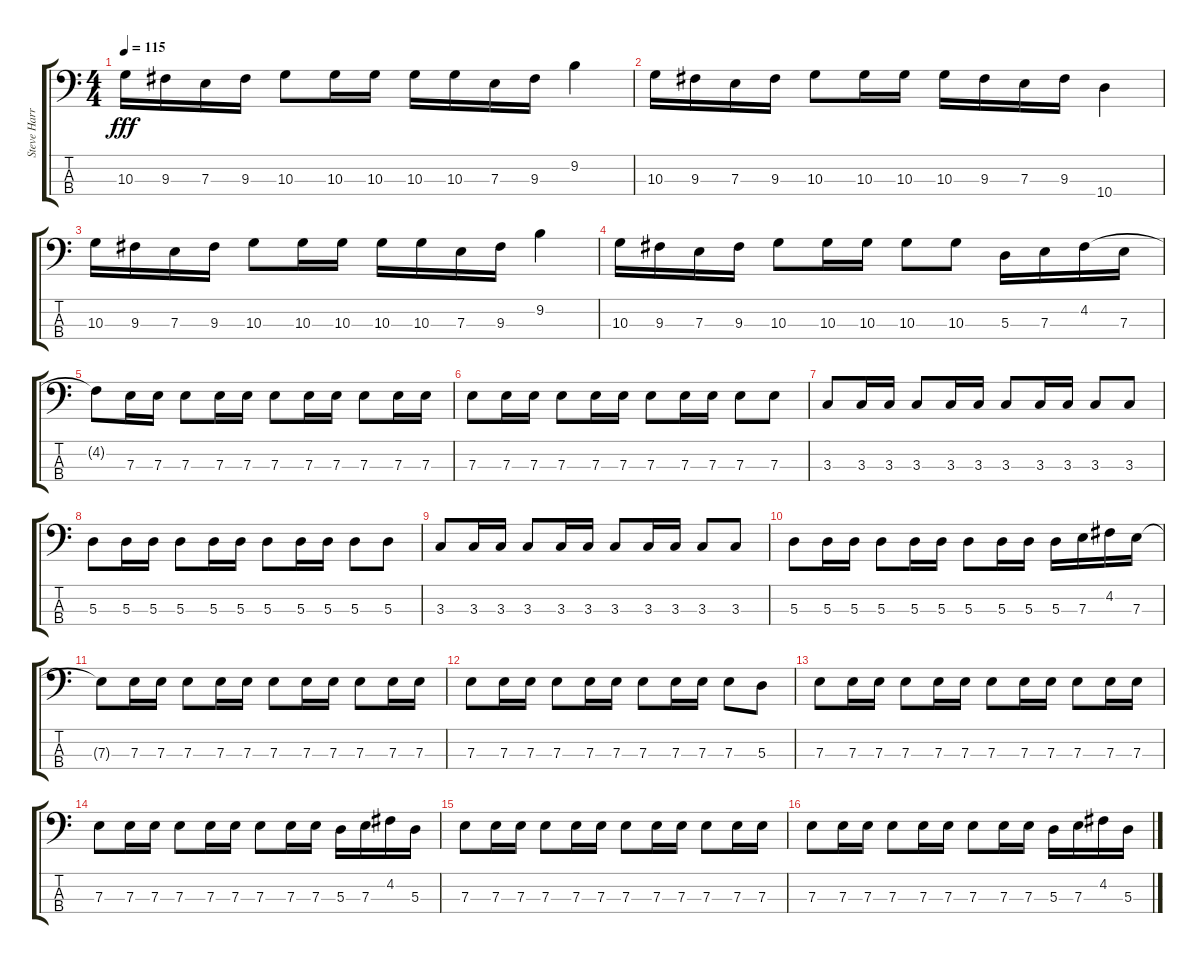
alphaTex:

\track ("Steve Harris" "Steve Harr") {instrument electricbasspick}
\staff {score tabs}
\tuning (G2 D2 A1 E1) {hide}
\ts (4 4)
\tempo 115
\clef f4
\ks c
10.3.16{dy fff} 9.3.16 7.3.16 9.3.16 10.3.8 10.3.16 10.3.16 10.3.16 10.3.16 7.3.16 9.3.16 9.2.4 |
10.3.16 9.3.16 7.3.16 9.3.16 10.3.8 10.3.16 10.3.16 10.3.16 9.3.16 7.3.16 9.3.16 10.4.4 |
10.3.16 9.3.16 7.3.16 9.3.16 10.3.8 10.3.16 10.3.16 10.3.16 10.3.16 7.3.16 9.3.16 9.2.4 |
10.3.16 9.3.16 7.3.16 9.3.16 10.3.8 10.3.16 10.3.16 10.3.8 10.3.8 5.3.16 7.3.16 4.2.16 7.3.16 |
4.2{t}.8 7.3.16 7.3.16 7.3.8 7.3.16 7.3.16 7.3.8 7.3.16 7.3.16 7.3.8 7.3.16 7.3.16 |
7.3.8 7.3.16 7.3.16 7.3.8 7.3.16 7.3.16 7.3.8 7.3.16 7.3.16 7.3.8 7.3.8 |
3.3.8 3.3.16 3.3.16 3.3.8 3.3.16 3.3.16 3.3.8 3.3.16 3.3.16 3.3.8 3.3.8 |
5.3.8 5.3.16 5.3.16 5.3.8 5.3.16 5.3.16 5.3.8 5.3.16 5.3.16 5.3.8 5.3.8 |
3.3.8 3.3.16 3.3.16 3.3.8 3.3.16 3.3.16 3.3.8 3.3.16 3.3.16 3.3.8 3.3.8 |
5.3.8 5.3.16 5.3.16 5.3.8 5.3.16 5.3.16 5.3.8 5.3.16 5.3.16 5.3.16 7.3.16 4.2.16 7.3.16 |
7.3{t}.8 7.3.16 7.3.16 7.3.8 7.3.16 7.3.16 7.3.8 7.3.16 7.3.16 7.3.8 7.3.16 7.3.16 |
7.3.8 7.3.16 7.3.16 7.3.8 7.3.16 7.3.16 7.3.8 7.3.16 7.3.16 7.3.8 5.3.8 |
7.3.8 7.3.16 7.3.16 7.3.8 7.3.16 7.3.16 7.3.8 7.3.16 7.3.16 7.3.8 7.3.16 7.3.16 |
7.3.8 7.3.16 7.3.16 7.3.8 7.3.16 7.3.16 7.3.8 7.3.16 7.3.16 5.3.16 7.3.16 4.2.16 5.3.16 |
7.3.8 7.3.16 7.3.16 7.3.8 7.3.16 7.3.16 7.3.8 7.3.16 7.3.16 7.3.8 7.3.16 7.3.16 |
7.3.8 7.3.16 7.3.16 7.3.8 7.3.16 7.3.16 7.3.8 7.3.16 7.3.16 5.3.16 7.3.16 4.2.16 5.3.16
